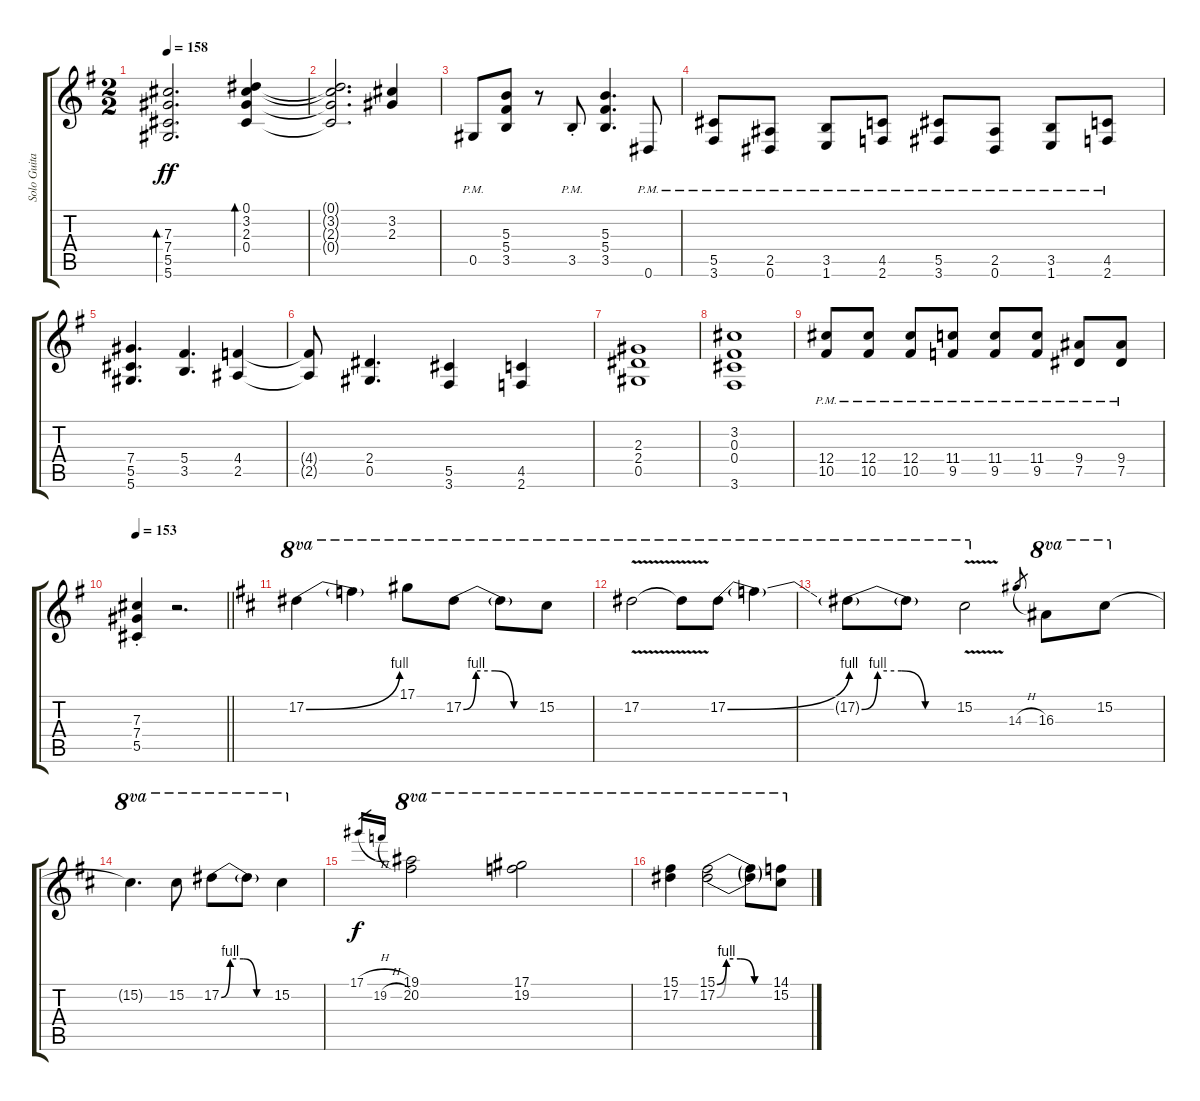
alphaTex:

\track ("Solo Guitar" "Solo Guita") {instrument distortionguitar}
\staff {score tabs}
\tuning (Eb4 Bb3 Gb3 Db3 Ab2 Eb2) {hide}
\ts (2 2)
\tempo 158
\clef g2
\ks g
(7.3 7.4 5.5 5.6).2{d bd 30 dy ff} (0.1 3.2 2.3 0.4).4{bd 30} |
(0.1{t} 3.2{t} 2.3{t} 0.4{t}).2{d} (3.2 2.3).4 |
0.5{pm}.8 (5.3 5.4 3.5).8 r.8 3.5{pm st}.8 (5.3 5.4 3.5).4{d} 0.6{pm}.8 |
(5.5{pm} 3.6{pm}).8 (2.5{pm} 0.6{pm}).8 (3.5{pm} 1.6{pm}).8 (4.5{pm} 2.6{pm}).8 (5.5{pm} 3.6{pm}).8 (2.5{pm} 0.6{pm}).8 (3.5{pm} 1.6{pm}).8 (4.5{pm} 2.6{pm}).8 |
(7.4 5.5 5.6).4{d} (5.4 3.5).4{d} (4.4 2.5).4 |
(4.4{t} 2.5{t}).8 (2.4 0.5).4{d} (5.5 3.6).4 (4.5 2.6).4 |
(2.3 2.4 0.5).1 |
(3.2 0.3 0.4 3.6).1 |
(12.4{pm} 10.5{pm}).8 (12.4{pm} 10.5{pm}).8 (12.4{pm} 10.5{pm}).8 (11.4{pm} 9.5{pm}).8 (11.4{pm} 9.5{pm}).8 (11.4{pm} 9.5{pm}).8 (9.4{pm} 7.5{pm}).8 (9.4{pm} 7.5{pm}).8 |
\tempo 153
\barLineRight lightlight
(7.3{st} 7.4{st} 5.5{st}).4 r.2{d} |
\ks d
17.2{be (bend 0 0 60 4)}.4{ot 8va} 17.2{t}.4{ot 8va} 17.1.8{ot 8va} 17.2{be (custom 0 0 10 4 25 4 40 0 60 0)}.8{ot 8va} 17.2{t}.8{ot 8va} 15.2.8{ot 8va} |
17.2{v}.2{ot 8va} 17.2{t}.8{ot 8va} 17.2{be (bend 0 0 60 4)}.8{ot 8va} 17.2{t}.4{ot 8va} |
17.2{be (custom 0 0 10 4 25 4 40 0 60 0) t}.8{ot 8va} 17.2{t}.8{ot 8va} 15.2{v}.2{ot 8va} 14.3{h}.8{gr} 16.3.8{ot 8va} 15.2.8{ot 8va} |
15.2{t}.4{d ot 8va} 15.2.8{ot 8va} 17.2{be (custom 0 0 10 4 25 4 40 0 60 0)}.8{ot 8va} 17.2{t}.8{ot 8va} 15.2.4{ot 8va} |
17.1{h}.16{gr dy f} 19.2{h}.16{gr} (19.1 20.2).2{ot 8va} (17.1 19.2).2{ot 8va} |
(15.1 17.2).4{ot 8va} (15.1{be (custom 0 0 10 4 25 4 40 0 60 0)} 17.2{be (custom 0 0 10 4 25 4 40 0 60 0)}).2{ot 8va} (15.1{t} 17.2{t}).8{ot 8va} (14.1 15.2).8{ot 8va}
